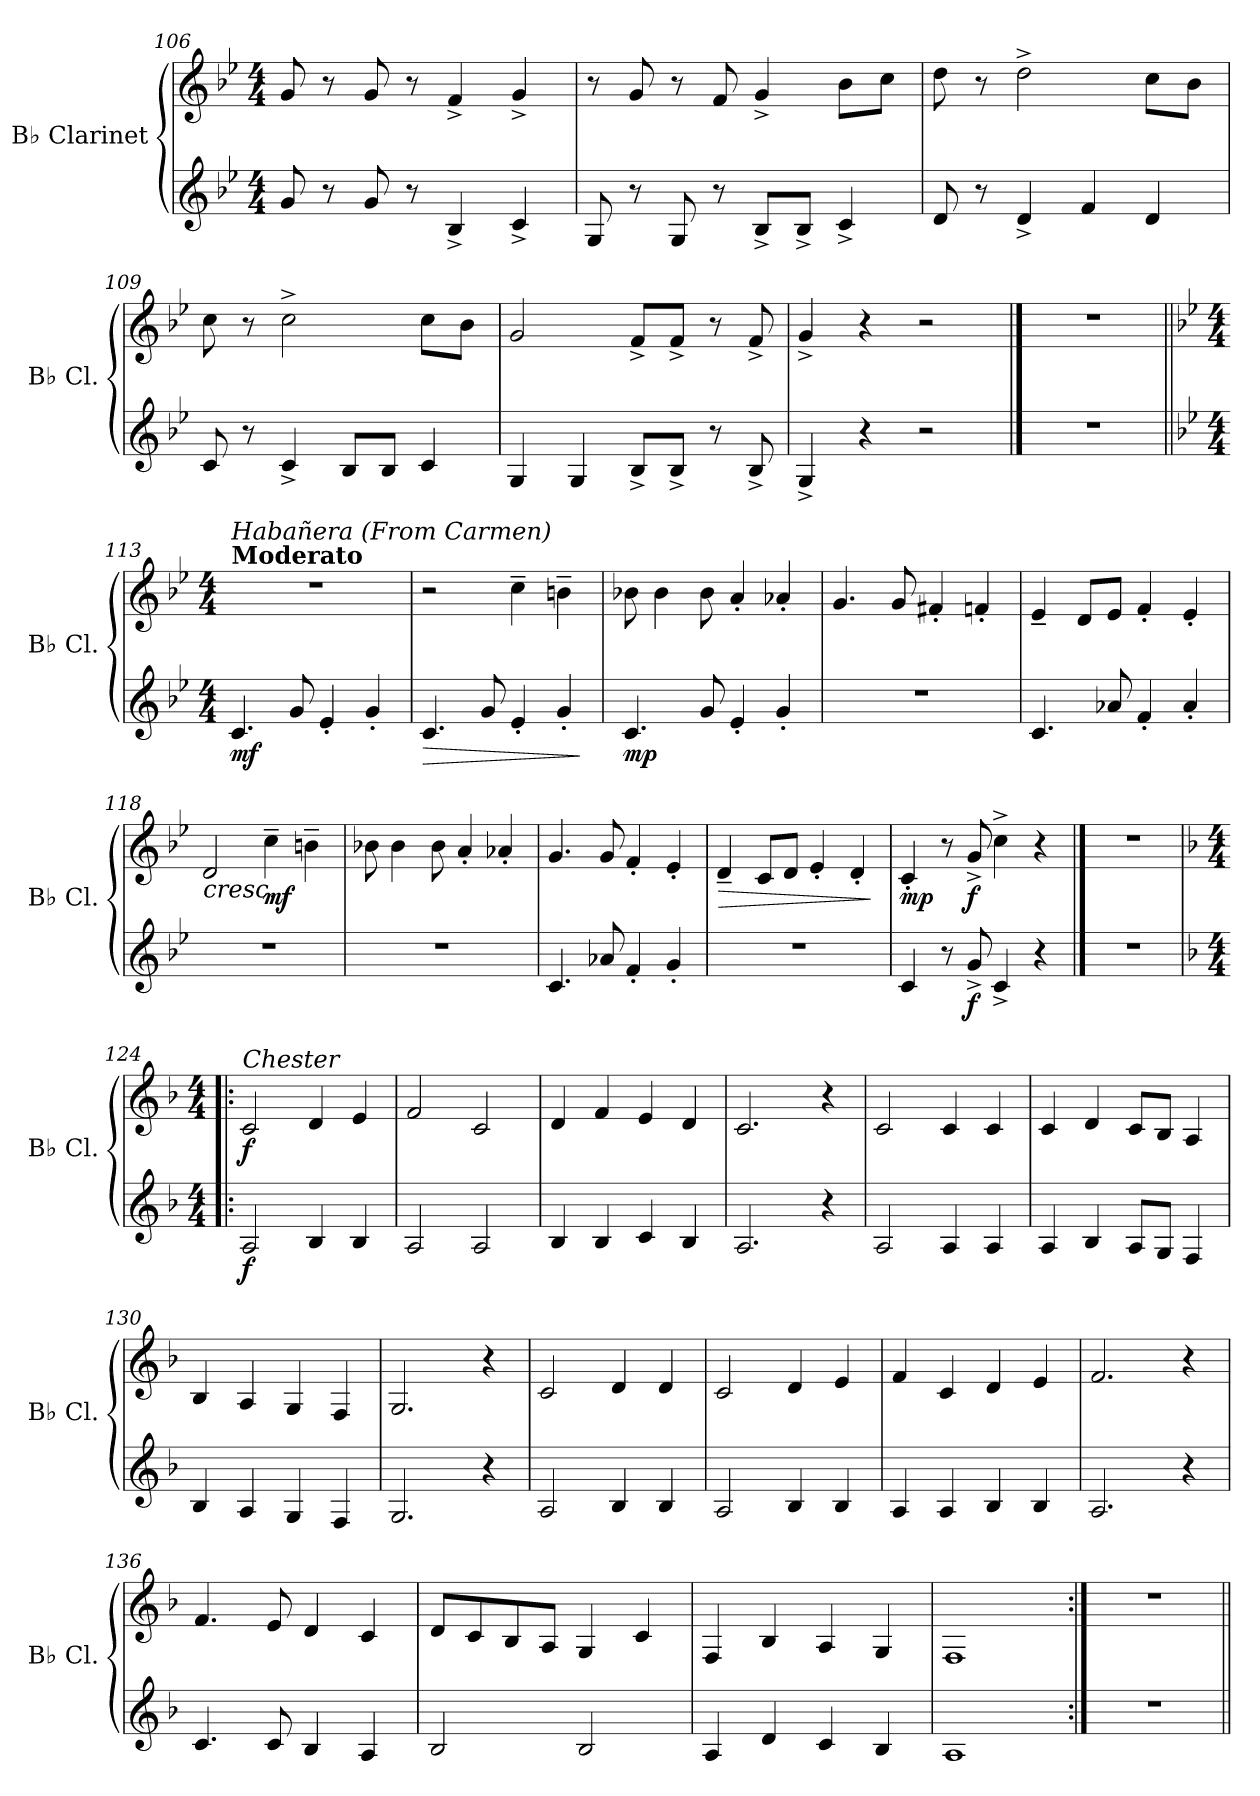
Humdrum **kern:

**kern	**dynam	**kern	**dynam
*part2	*part2	*part1	*part1
*staff2	*staff2	*staff1	*staff1
*I"B♭ Clarinet	*	*I"B♭ Clarinet	*
*I'B♭ Cl.	*	*I'B♭ Cl.	*
*clefG2	*	*clefG2	*
*ITrd1c2	*	*ITrd1c2	*
*k[b-e-a-d-]	*	*k[b-e-a-d-]	*
*M4/4	*	*M4/4	*
=106	=106	=106	=106
8f/	.	8f/	.
8r	.	8r	.
8f/	.	8f/	.
8r	.	8r	.
4A-^/	.	4e-^/	.
4B-^/	.	4f^/	.
=107	=107	=107	=107
8F/	.	8r	.
8r	.	8f/	.
8F/	.	8r	.
8r	.	8e-/	.
8A-^/L	.	4f^/	.
8A-^/J	.	.	.
4B-^/	.	8a-\L	.
.	.	8b-\J	.
=108	=108	=108	=108
8c/	.	8cc\	.
8r	.	8r	.
4c^/	.	2cc^\	.
4e-/	.	.	.
4c/	.	8b-\L	.
.	.	8a-\J	.
=109	=109	=109	=109
8B-/	.	8b-\	.
8r	.	8r	.
4B-^/	.	2b-^\	.
8A-/L	.	.	.
8A-/J	.	.	.
4B-/	.	8b-\L	.
.	.	8a-\J	.
!!LO:LB:g=z
=110	=110	=110	=110
4F/	.	2f/	.
4F/	.	.	.
8A-^/L	.	8e-^/L	.
8A-^/J	.	8e-^/J	.
8r	.	8r	.
8A-^/	.	8e-^/	.
=111	=111	=111	=111
4F^/	.	4f^/	.
4r	.	4r	.
2r	.	2r	.
==112	==112	==112	==112
1r	.	1r	.
=113||	=113||	=113||	=113||
!!LO:REH:place=s1:a:B:fs=14:t=11
*k[b-e-a-d-]	*	*k[b-e-a-d-]	*
*M4/4	*	*M4/4	*
!	!	!LO:TX:a:B:t=Moderato	!
!	!	!LO:TX:a:i:t=Habañera (From Carmen)	!
!	!LO:DY:b	!	!
4.B-/	mf	1r	.
8f/	.	.	.
4d-'/	.	.	.
4f'/	.	.	.
=114	=114	=114	=114
!	!LO:HP:b	!	!
4.B-/	>	2r	.
8f/	.	.	.
4d-'/	.	4b-~\	.
4f'/	.	4an~\	.
.	]	.	.
=115	=115	=115	=115
!	!LO:DY:b	!	!
4.B-/	mp	8a-X\	.
.	.	4a-\	.
8f/	.	8a-\	.
4d-'/	.	4g'/	.
4f'/	.	4g-X'/	.
=116	=116	=116	=116
1r	.	4.f/	.
.	.	8f/	.
.	.	4en'/	.
.	.	4e-X'/	.
!!LO:LB:g=z
=117	=117	=117	=117
4.B-/	.	4d-~/	.
.	.	8c/L	.
8g-X/	.	8d-/J	.
4e-'/	.	4e-'/	.
4g-'/	.	4d-'/	.
=118	=118	=118	=118
!	!	!	!LO:HP:b
1r	.	2c/	<
!	!	!	!LO:DY:b
.	.	4b-~\	mf
.	.	4an~\	.
.	.	.	[
=119	=119	=119	=119
1r	.	8a-X\	.
.	.	4a-\	.
.	.	8a-\	.
.	.	4g'/	.
.	.	4g-X'/	.
=120	=120	=120	=120
4.B-/	.	4.f/	.
8g-X/	.	8f/	.
4e-'/	.	4e-'/	.
4f'/	.	4d-'/	.
=121	=121	=121	=121
!	!	!	!LO:HP:b
1r	.	4c~/	>
.	.	8B-/L	.
.	.	8c/J	.
.	.	4d-'/	.
.	.	4c'/	.
.	.	.	]
=122	=122	=122	=122
!	!	!	!LO:DY:b
4B-/	.	4B-'/	mp
8r	.	8r	.
!	!LO:DY:b	!	!LO:DY:b
8f^/	f	8f^/	f
4B-^/	.	4b-^\	.
4r	.	4r	.
==123	==123	==123	==123
1r	.	1r	.
!!LO:PB:g=z
=124!|:	=124!|:	=124!|:	=124!|:
!!LO:REH:place=s1:a:B:fs=14:t=12
*k[b-e-a-]	*	*k[b-e-a-]	*
*M4/4	*	*M4/4	*
*	*	*MM100	*
!	!	!LO:TX:a:i:t=Chester	!
!	!LO:DY:b	!	!LO:DY:b
2G/	f	2B-/	f
4A-/	.	4c/	.
4A-/	.	4d/	.
=125	=125	=125	=125
2G/	.	2e-/	.
2G/	.	2B-/	.
=126	=126	=126	=126
4A-/	.	4c/	.
4A-/	.	4e-/	.
4B-/	.	4d/	.
4A-/	.	4c/	.
=127	=127	=127	=127
2.G/	.	2.B-/	.
4r	.	4r	.
=128	=128	=128	=128
2G/	.	2B-/	.
4G/	.	4B-/	.
4G/	.	4B-/	.
=129	=129	=129	=129
4G/	.	4B-/	.
4A-/	.	4c/	.
8G/L	.	8B-/L	.
8F/J	.	8A-/J	.
4E-/	.	4G/	.
=130	=130	=130	=130
4A-/	.	4A-/	.
4G/	.	4G/	.
4F/	.	4F/	.
4E-/	.	4E-/	.
=131	=131	=131	=131
2.F/	.	2.F/	.
4r	.	4r	.
=132	=132	=132	=132
2G/	.	2B-/	.
4A-/	.	4c/	.
4A-/	.	4c/	.
!!LO:LB:g=z
=133	=133	=133	=133
2G/	.	2B-/	.
4A-/	.	4c/	.
4A-/	.	4d/	.
=134	=134	=134	=134
4G/	.	4e-/	.
4G/	.	4B-/	.
4A-/	.	4c/	.
4A-/	.	4d/	.
=135	=135	=135	=135
2.G/	.	2.e-/	.
4r	.	4r	.
=136	=136	=136	=136
4.B-/	.	4.e-/	.
8B-/	.	8d/	.
4A-/	.	4c/	.
4G/	.	4B-/	.
=137	=137	=137	=137
2A-/	.	8c/L	.
.	.	8B-/	.
.	.	8A-/	.
.	.	8G/J	.
2A-/	.	4F/	.
.	.	4B-/	.
=138	=138	=138	=138
4G/	.	4E-/	.
4c/	.	4A-/	.
4B-/	.	4G/	.
4A-/	.	4F/	.
=139	=139	=139	=139
1G	.	1E-	.
=140:|!	=140:|!	=140:|!	=140:|!
1r	.	1r	.
=||	=||	=||	=||
*-	*-	*-	*-
